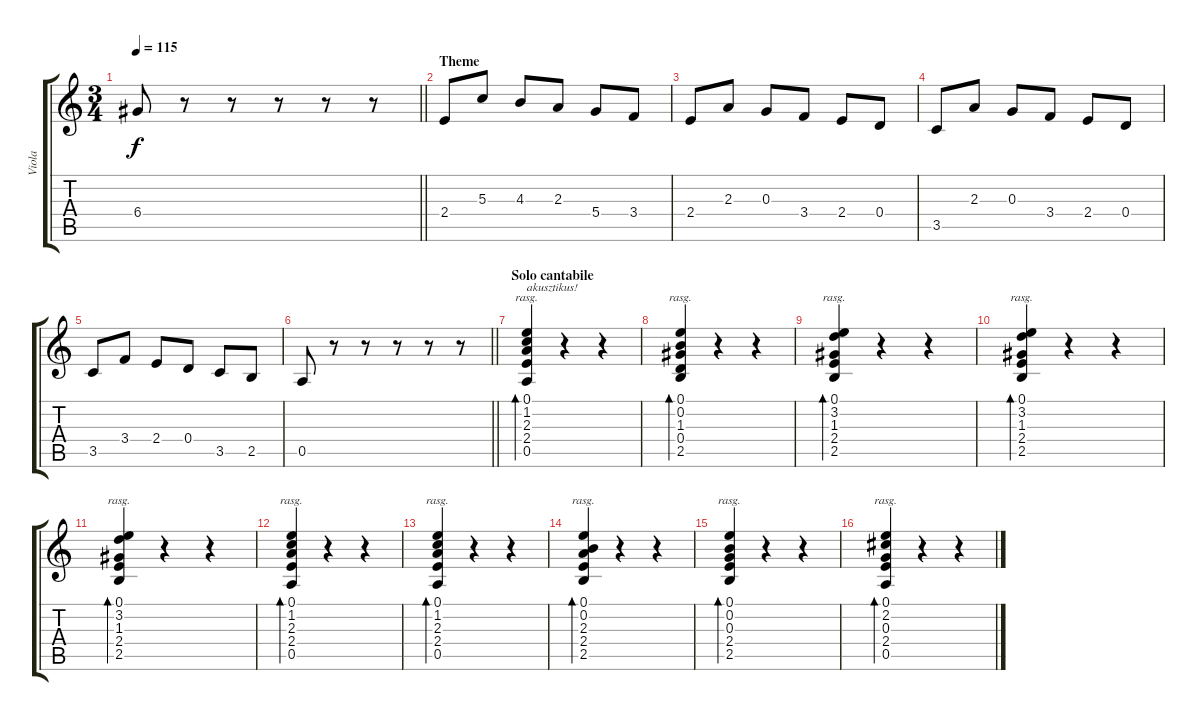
\track ("Viola" "Viola") {instrument overdrivenguitar}
\staff {score tabs}
\tuning (E4 B3 G3 D3 A2 E2) {hide}
\ts (3 4)
\tempo 115
\clef g2
\barLineRight lightlight
\ks aminor
6.4.8{dy f} r.8 r.8 r.8 r.8 r.8 |
\section ("" "Theme")
2.4.8 5.3.8 4.3.8 2.3.8 5.4.8 3.4.8 |
2.4.8 2.3.8 0.3.8 3.4.8 2.4.8 0.4.8 |
3.5.8 2.3.8 0.3.8 3.4.8 2.4.8 0.4.8 |
3.5.8 3.4.8 2.4.8 0.4.8 3.5.8 2.5.8 |
\barLineRight lightlight
0.5.8 r.8 r.8 r.8 r.8 r.8 |
\section ("" "Solo cantabile")
(0.1 1.2 2.3 2.4 0.5).4{bd 60 rasg ii txt "akusztikus!" volume 9 instrument overdrivenguitar} r.4 r.4 |
(0.1 0.2 1.3 0.4 2.5).4{bd 60 rasg ii} r.4 r.4 |
(0.1 3.2 1.3 2.4 2.5).4{bd 60 rasg ii} r.4 r.4 |
(0.1 3.2 1.3 2.4 2.5).4{bd 60 rasg ii} r.4 r.4 |
(0.1 3.2 1.3 2.4 2.5).4{bd 60 rasg ii} r.4 r.4 |
(0.1 1.2 2.3 2.4 0.5).4{bd 60 rasg ii} r.4 r.4 |
(0.1 1.2 2.3 2.4 0.5).4{bd 60 rasg ii} r.4 r.4 |
(0.1 0.2 2.3 2.4 2.5).4{bd 60 rasg ii} r.4 r.4 |
(0.1 0.2 0.3 2.4 2.5).4{bd 60 rasg ii} r.4 r.4 |
(0.1 2.2 0.3 2.4 0.5).4{bd 60 rasg ii} r.4 r.4
